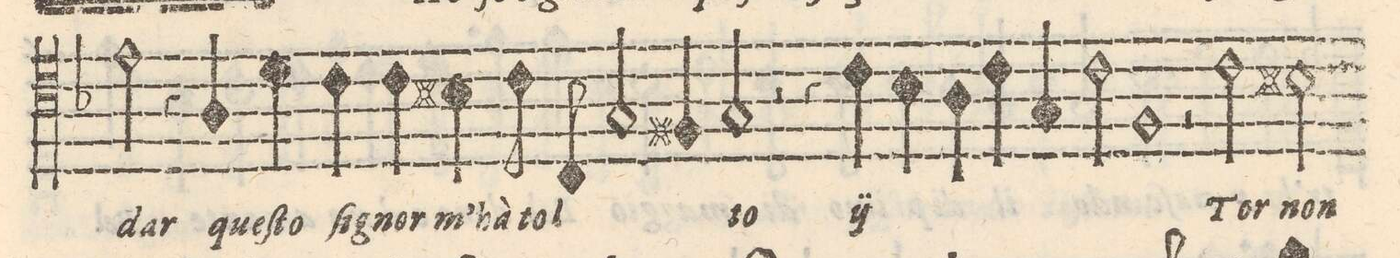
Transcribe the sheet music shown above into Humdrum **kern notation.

**kern	**text
*I"QVINTO	*
*clefC4	*
*k[b-]	*
*met(C)	*
*M2/1	*
2e\	-dar
4r	.
4A/	queſ-
=4-	=4-
4d\	-to
4c\	ſi-
4c\	-gnor
4Bn\	m'hà
8c\	tol-
8C/	.
2G/	.
4F#X/	.
=5-	=5-
2G/	-to
2r	.
*	*ij
4r	.
4c\	queſ-
4B-y\	-to
4A\	ſi-
=6-	=6-
4c\	-gnor
4G/	m'hà
2c\	tol-
1Fny	-to
*	*Xij
=7-	=7-
2r	.
2c\	Tor
2Bn\	non
*-	*-
